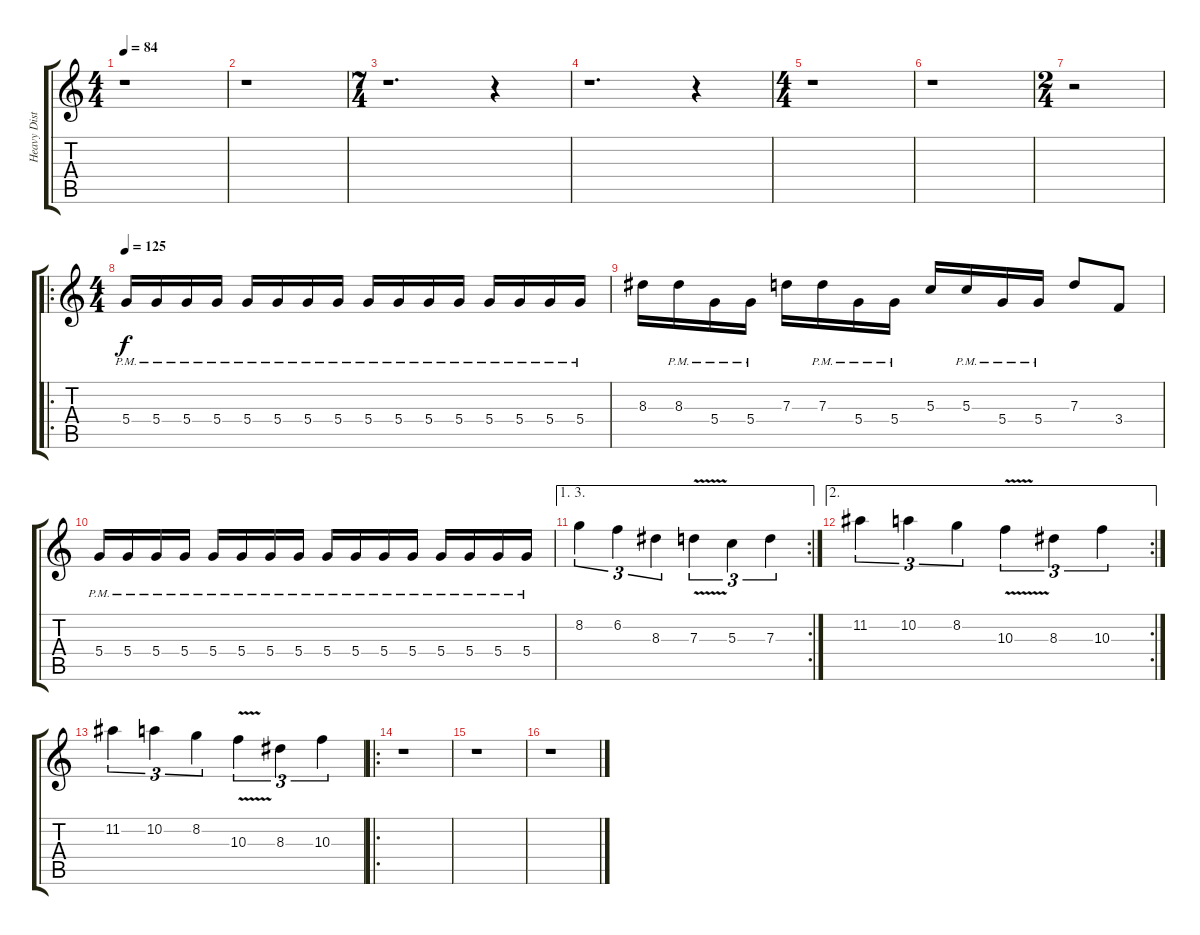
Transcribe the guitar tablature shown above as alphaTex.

\track ("Heavy Distortion Guitar 2" "Heavy Dist") {instrument distortionguitar}
\staff {score tabs}
\tuning (E4 B3 G3 D3 A2 E2) {hide}
\ts (4 4)
\tempo 84
\clef g2
\ks c
r.1{dy f} |
r.1 |
\ts (7 4)
r.1{d} r.4 |
r.1{d} r.4 |
\ts (4 4)
r.1 |
r.1 |
\ts (2 4)
r.2 |
\ro
\ts (4 4)
\tempo 125
5.4{pm}.16 5.4{pm}.16 5.4{pm}.16 5.4{pm}.16 5.4{pm}.16 5.4{pm}.16 5.4{pm}.16 5.4{pm}.16 5.4{pm}.16 5.4{pm}.16 5.4{pm}.16 5.4{pm}.16 5.4{pm}.16 5.4{pm}.16 5.4{pm}.16 5.4{pm}.16 |
8.3.16 8.3{pm}.16 5.4{pm}.16 5.4{pm}.16 7.3.16 7.3{pm}.16 5.4{pm}.16 5.4{pm}.16 5.3.16 5.3{pm}.16 5.4{pm}.16 5.4{pm}.16 7.3.8 3.4.8 |
5.4{pm}.16 5.4{pm}.16 5.4{pm}.16 5.4{pm}.16 5.4{pm}.16 5.4{pm}.16 5.4{pm}.16 5.4{pm}.16 5.4{pm}.16 5.4{pm}.16 5.4{pm}.16 5.4{pm}.16 5.4{pm}.16 5.4{pm}.16 5.4{pm}.16 5.4{pm}.16 |
\ae (1 3)
\rc 2
8.2.4{tu (3 2)} 6.2.4{tu (3 2)} 8.3.4{tu (3 2)} 7.3{v}.4{tu (3 2)} 5.3.4{tu (3 2)} 7.3.4{tu (3 2)} |
\ae 2
\rc 2
11.2.4{tu (3 2)} 10.2.4{tu (3 2)} 8.2.4{tu (3 2)} 10.3{v}.4{tu (3 2)} 8.3.4{tu (3 2)} 10.3.4{tu (3 2)} |
11.2.4{tu (3 2)} 10.2.4{tu (3 2)} 8.2.4{tu (3 2)} 10.3{v}.4{tu (3 2)} 8.3.4{tu (3 2)} 10.3.4{tu (3 2)} |
\ro
r.1 |
r.1 |
r.1
